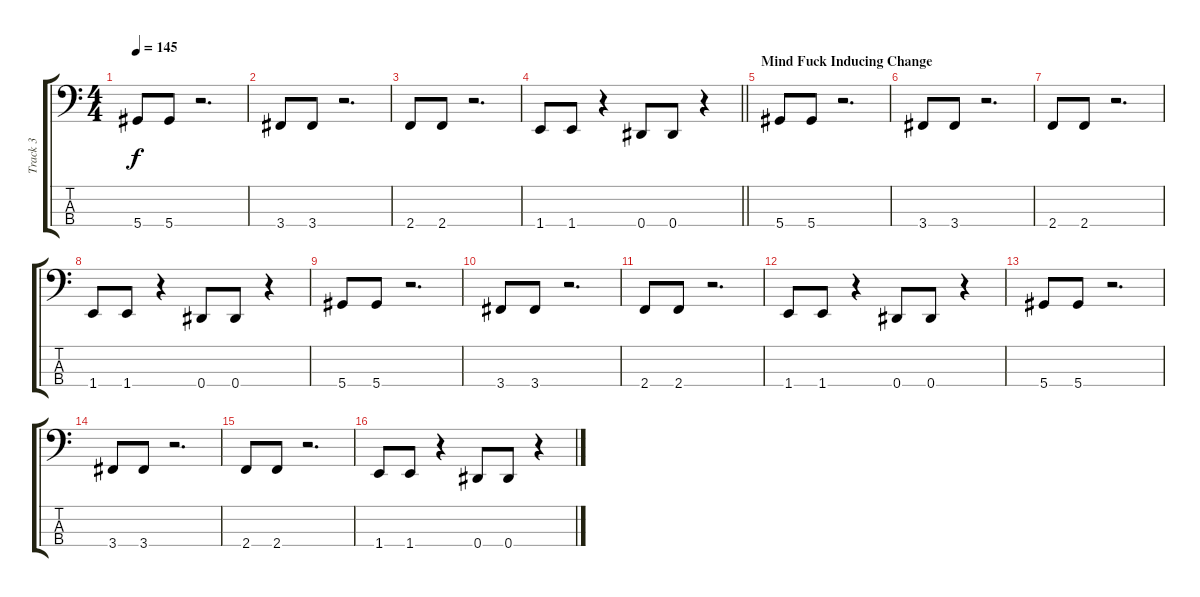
\track ("Track 3" "Track 3") {instrument electricbassfinger}
\staff {score tabs}
\tuning (Gb2 Db2 Ab1 Eb1) {hide}
\ts (4 4)
\tempo 145
\clef f4
\ks c
5.4.8{dy f} 5.4.8 r.2{d} |
3.4.8 3.4.8 r.2{d} |
2.4.8 2.4.8 r.2{d} |
\barLineRight lightlight
1.4.8 1.4.8 r.4 0.4.8 0.4.8 r.4 |
\section ("" "Mind Fuck Inducing Change")
5.4.8 5.4.8 r.2{d} |
3.4.8 3.4.8 r.2{d} |
2.4.8 2.4.8 r.2{d} |
1.4.8 1.4.8 r.4 0.4.8 0.4.8 r.4 |
5.4.8 5.4.8 r.2{d} |
3.4.8 3.4.8 r.2{d} |
2.4.8 2.4.8 r.2{d} |
1.4.8 1.4.8 r.4 0.4.8 0.4.8 r.4 |
5.4.8 5.4.8 r.2{d} |
3.4.8 3.4.8 r.2{d} |
2.4.8 2.4.8 r.2{d} |
1.4.8 1.4.8 r.4 0.4.8 0.4.8 r.4
